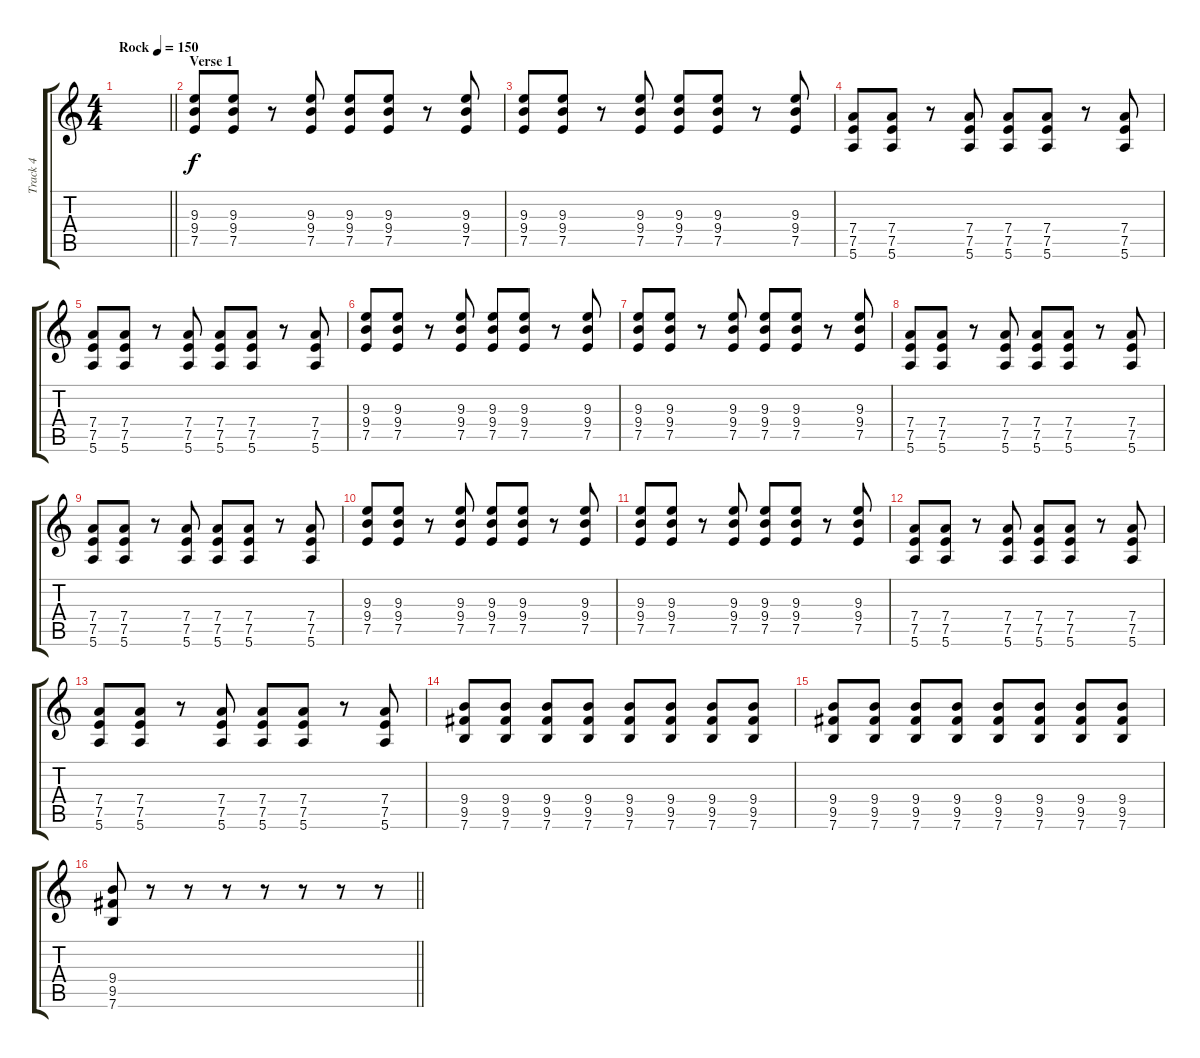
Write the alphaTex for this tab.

\track ("Track 4" "Track 4") {instrument acousticguitarsteel}
\staff {score tabs}
\tuning (E4 B3 G3 D3 A2 E2) {hide}
\ts (4 4)
\tempo (150 "Rock")
\clef g2
\barLineRight lightlight
\ks c
|
\section ("" "Verse 1")
(9.3 9.4 7.5).8{volume 10} (9.3 9.4 7.5).8 r.8 (9.3 9.4 7.5).8 (9.3 9.4 7.5).8 (9.3 9.4 7.5).8 r.8 (9.3 9.4 7.5).8 |
(9.3 9.4 7.5).8 (9.3 9.4 7.5).8 r.8 (9.3 9.4 7.5).8 (9.3 9.4 7.5).8 (9.3 9.4 7.5).8 r.8 (9.3 9.4 7.5).8 |
(7.4 7.5 5.6).8 (7.4 7.5 5.6).8 r.8 (7.4 7.5 5.6).8 (7.4 7.5 5.6).8 (7.4 7.5 5.6).8 r.8 (7.4 7.5 5.6).8 |
(7.4 7.5 5.6).8 (7.4 7.5 5.6).8 r.8 (7.4 7.5 5.6).8 (7.4 7.5 5.6).8 (7.4 7.5 5.6).8 r.8 (7.4 7.5 5.6).8 |
(9.3 9.4 7.5).8 (9.3 9.4 7.5).8 r.8 (9.3 9.4 7.5).8 (9.3 9.4 7.5).8 (9.3 9.4 7.5).8 r.8 (9.3 9.4 7.5).8 |
(9.3 9.4 7.5).8 (9.3 9.4 7.5).8 r.8 (9.3 9.4 7.5).8 (9.3 9.4 7.5).8 (9.3 9.4 7.5).8 r.8 (9.3 9.4 7.5).8 |
(7.4 7.5 5.6).8 (7.4 7.5 5.6).8 r.8 (7.4 7.5 5.6).8 (7.4 7.5 5.6).8 (7.4 7.5 5.6).8 r.8 (7.4 7.5 5.6).8 |
(7.4 7.5 5.6).8 (7.4 7.5 5.6).8 r.8 (7.4 7.5 5.6).8 (7.4 7.5 5.6).8 (7.4 7.5 5.6).8 r.8 (7.4 7.5 5.6).8 |
(9.3 9.4 7.5).8 (9.3 9.4 7.5).8 r.8 (9.3 9.4 7.5).8 (9.3 9.4 7.5).8 (9.3 9.4 7.5).8 r.8 (9.3 9.4 7.5).8 |
(9.3 9.4 7.5).8 (9.3 9.4 7.5).8 r.8 (9.3 9.4 7.5).8 (9.3 9.4 7.5).8 (9.3 9.4 7.5).8 r.8 (9.3 9.4 7.5).8 |
(7.4 7.5 5.6).8 (7.4 7.5 5.6).8 r.8 (7.4 7.5 5.6).8 (7.4 7.5 5.6).8 (7.4 7.5 5.6).8 r.8 (7.4 7.5 5.6).8 |
(7.4 7.5 5.6).8 (7.4 7.5 5.6).8 r.8 (7.4 7.5 5.6).8 (7.4 7.5 5.6).8 (7.4 7.5 5.6).8 r.8 (7.4 7.5 5.6).8 |
(9.4 9.5 7.6).8 (9.4 9.5 7.6).8 (9.4 9.5 7.6).8 (9.4 9.5 7.6).8 (9.4 9.5 7.6).8 (9.4 9.5 7.6).8 (9.4 9.5 7.6).8 (9.4 9.5 7.6).8 |
(9.4 9.5 7.6).8 (9.4 9.5 7.6).8 (9.4 9.5 7.6).8 (9.4 9.5 7.6).8 (9.4 9.5 7.6).8 (9.4 9.5 7.6).8 (9.4 9.5 7.6).8 (9.4 9.5 7.6).8 |
\barLineRight lightlight
(9.4 9.5 7.6).8 r.8 r.8 r.8 r.8 r.8 r.8 r.8
